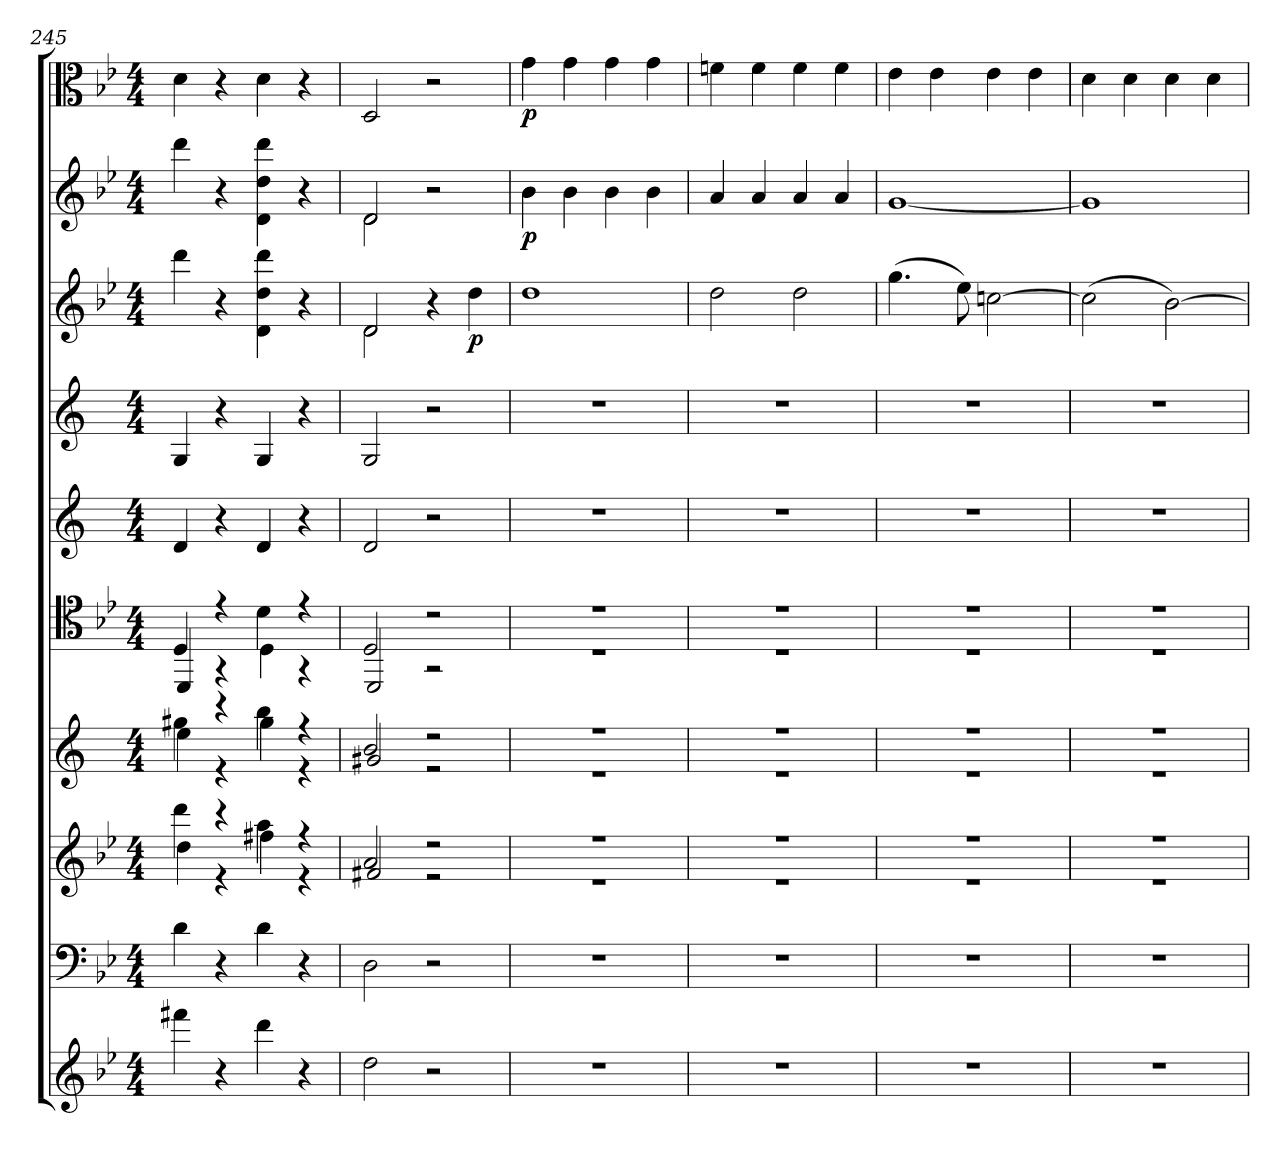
**kern	**kern	**kern	**kern	**kern	**kern	**kern	**kern	**dynam	**kern	**dynam	**kern	**dynam
*part10	*part9	*part8	*part7	*part6	*part5	*part4	*part3	*part3	*part2	*part2	*part1	*part1
*staff10	*staff9	*staff8	*staff7	*staff6	*staff5	*staff4	*staff3	*staff3	*staff2	*staff2	*staff1	*staff1
*clefG2	*clefF4	*clefG2	*clefG2	*clefC4	*clefG2	*clefG2	*clefG2	*	*clefG2	*	*clefC3	*
*k[b-e-]	*k[b-e-]	*k[b-e-]	*k[]	*k[b-e-]	*k[]	*k[]	*k[b-e-]	*	*k[b-e-]	*	*k[b-e-]	*
*g:	*g:	*g:	*	*g:	*	*	*g:	*	*g:	*	*g:	*
*M4/4	*M4/4	*M4/4	*M4/4	*M4/4	*M4/4	*M4/4	*M4/4	*	*M4/4	*	*M4/4	*
=245	=245	=245	=245	=245	=245	=245	=245	=245	=245	=245	=245	=245
*	*	*^	*^	*^	*	*	*	*	*	*	*	*
4fff#X\	4d\	4ddd\	4dd\	4gg#X\	4ee\	4D/	4DD/	4d/	4G/	4ddd\	.	4ddd\	.	4d\	.
4r	4r	4r	4r	4r	4r	4r	4r	4r	4r	4r	.	4r	.	4r	.
4ddd\	4d\	4aa\	4ff#X\	4bb\	4gg#\	4d\	4D\	4d/	4G/	4d\ 4dd\ 4ddd\	.	4d\ 4dd\ 4ddd\	.	4d\	.
4r	4r	4r	4r	4r	4r	4r	4r	4r	4r	4r	.	4r	.	4r	.
=246	=246	=246	=246	=246	=246	=246	=246	=246	=246	=246	=246	=246	=246	=246	=246
*	*	*	*	*	*	*	*	*	*	*^	*	*^	*	*	*
2dd\	2D\	2a/	2f#X/	2b/	2g#X/	2D/	2DD/	2d/	2G/	2d/	2d\	.	2d/	2d\	.	2D/	.
2r	2r	2r	2r	2r	2r	2r	2r	2r	2r	2ryy	4r	.	2ryy	2r	.	2r	.
.	.	.	.	.	.	.	.	.	.	.	4dd\	p	.	.	.	.	.
*	*	*	*	*	*	*	*	*	*	*v	*v	*	*	*	*	*	*
*	*	*	*	*	*	*	*	*	*	*	*	*v	*v	*	*	*
=247	=247	=247	=247	=247	=247	=247	=247	=247	=247	=247	=247	=247	=247	=247	=247
1r	1r	1r	1r	1r	1r	1r	1r	1r	1r	1dd\	.	4b-\	p	4g\	p
.	.	.	.	.	.	.	.	.	.	.	.	4b-\	.	4g\	.
.	.	.	.	.	.	.	.	.	.	.	.	4b-\	.	4g\	.
.	.	.	.	.	.	.	.	.	.	.	.	4b-\	.	4g\	.
=248	=248	=248	=248	=248	=248	=248	=248	=248	=248	=248	=248	=248	=248	=248	=248
1r	1r	1r	1r	1r	1r	1r	1r	1r	1r	2dd\	.	4a/	.	4fn\	.
.	.	.	.	.	.	.	.	.	.	.	.	4a/	.	4f\	.
.	.	.	.	.	.	.	.	.	.	2dd\	.	4a/	.	4f\	.
.	.	.	.	.	.	.	.	.	.	.	.	4a/	.	4f\	.
=249	=249	=249	=249	=249	=249	=249	=249	=249	=249	=249	=249	=249	=249	=249	=249
1r	1r	1r	1r	1r	1r	1r	1r	1r	1r	(4.gg\	.	[1g/	.	4e-\	.
.	.	.	.	.	.	.	.	.	.	.	.	.	.	4e-\	.
.	.	.	.	.	.	.	.	.	.	8ee-\)	.	.	.	.	.
.	.	.	.	.	.	.	.	.	.	[2ccn\	.	.	.	4e-\	.
.	.	.	.	.	.	.	.	.	.	.	.	.	.	4e-\	.
=250	=250	=250	=250	=250	=250	=250	=250	=250	=250	=250	=250	=250	=250	=250	=250
1r	1r	1r	1r	1r	1r	1r	1r	1r	1r	(2cc\]	.	1g/]	.	4d\	.
.	.	.	.	.	.	.	.	.	.	.	.	.	.	4d\	.
.	.	.	.	.	.	.	.	.	.	[2b-\)	.	.	.	4d\	.
.	.	.	.	.	.	.	.	.	.	.	.	.	.	4d\	.
*	*	*v	*v	*	*	*v	*v	*	*	*	*	*	*	*	*
*	*	*	*v	*v	*	*	*	*	*	*	*	*	*
=	=	=	=	=	=	=	=	=	=	=	=	=
*-	*-	*-	*-	*-	*-	*-	*-	*-	*-	*-	*-	*-
